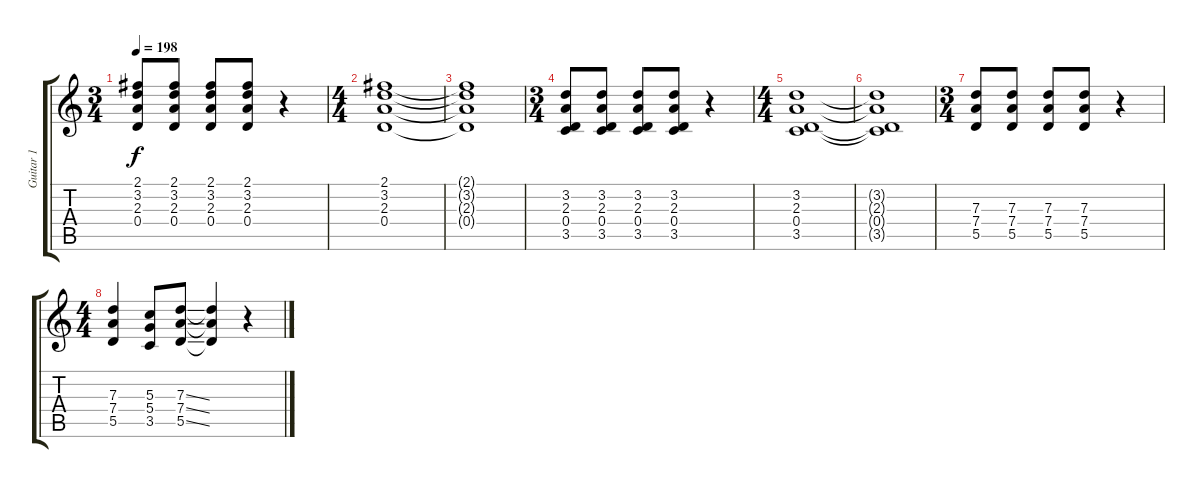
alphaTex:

\track ("Guitar 1" "Guitar 1") {instrument overdrivenguitar}
\staff {score tabs}
\tuning (E4 B3 G3 D3 A2 E2) {hide}
\ts (3 4)
\tempo 198
\clef g2
\ks c
(2.1 3.2 2.3 0.4).8{dy f} (2.1 3.2 2.3 0.4).8 (2.1 3.2 2.3 0.4).8 (2.1 3.2 2.3 0.4).8 r.4 |
\ts (4 4)
(2.1 3.2 2.3 0.4).1 |
(2.1{t} 3.2{t} 2.3{t} 0.4{t}).1 |
\ts (3 4)
(3.2 2.3 0.4 3.5).8 (3.2 2.3 0.4 3.5).8 (3.2 2.3 0.4 3.5).8 (3.2 2.3 0.4 3.5).8 r.4 |
\ts (4 4)
(3.2 2.3 0.4 3.5).1 |
(3.2{t} 2.3{t} 0.4{t} 3.5{t}).1 |
\ts (3 4)
(7.3 7.4 5.5).8 (7.3 7.4 5.5).8 (7.3 7.4 5.5).8 (7.3 7.4 5.5).8 r.4 |
\ts (4 4)
(7.3 7.4 5.5).4 (5.3 5.4 3.5).8 (7.3{ss} 7.4{ss} 5.5{ss}).8 (7.3{t} 7.4{t} 5.5{t}).4 r.4
